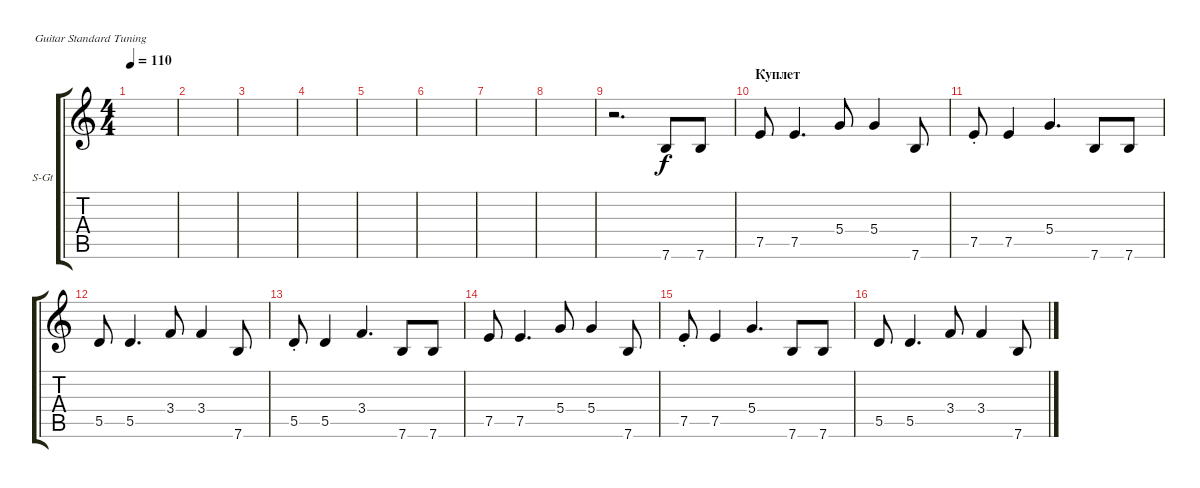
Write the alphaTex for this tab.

\defaultSystemsLayout 4
\bracketExtendMode groupsimilarinstruments
\firstSystemTrackNameOrientation horizontal
\otherSystemsTrackNameOrientation horizontal
\track ("В. Бутусов (вокал)" "S-Gt") {instrument acousticguitarsteel}
\staff {score tabs}
\tuning (E4 B3 G3 D3 A2 E2)
\ts (4 4)
\tempo 110
\clef g2
\ks c
|
|
|
|
|
|
|
|
r.2{d} 7.6.8 7.6.8 |
\section ("" "Куплет")
7.5.8 7.5.4{d} 5.4.8 5.4.4 7.6.8 |
7.5{st}.8 7.5.4 5.4.4{d} 7.6.8 7.6.8 |
5.5.8 5.5.4{d} 3.4.8 3.4.4 7.6.8 |
5.5{st}.8 5.5.4 3.4.4{d} 7.6.8 7.6.8 |
7.5.8 7.5.4{d} 5.4.8 5.4.4 7.6.8 |
7.5{st}.8 7.5.4 5.4.4{d} 7.6.8 7.6.8 |
5.5.8 5.5.4{d} 3.4.8 3.4.4 7.6.8
